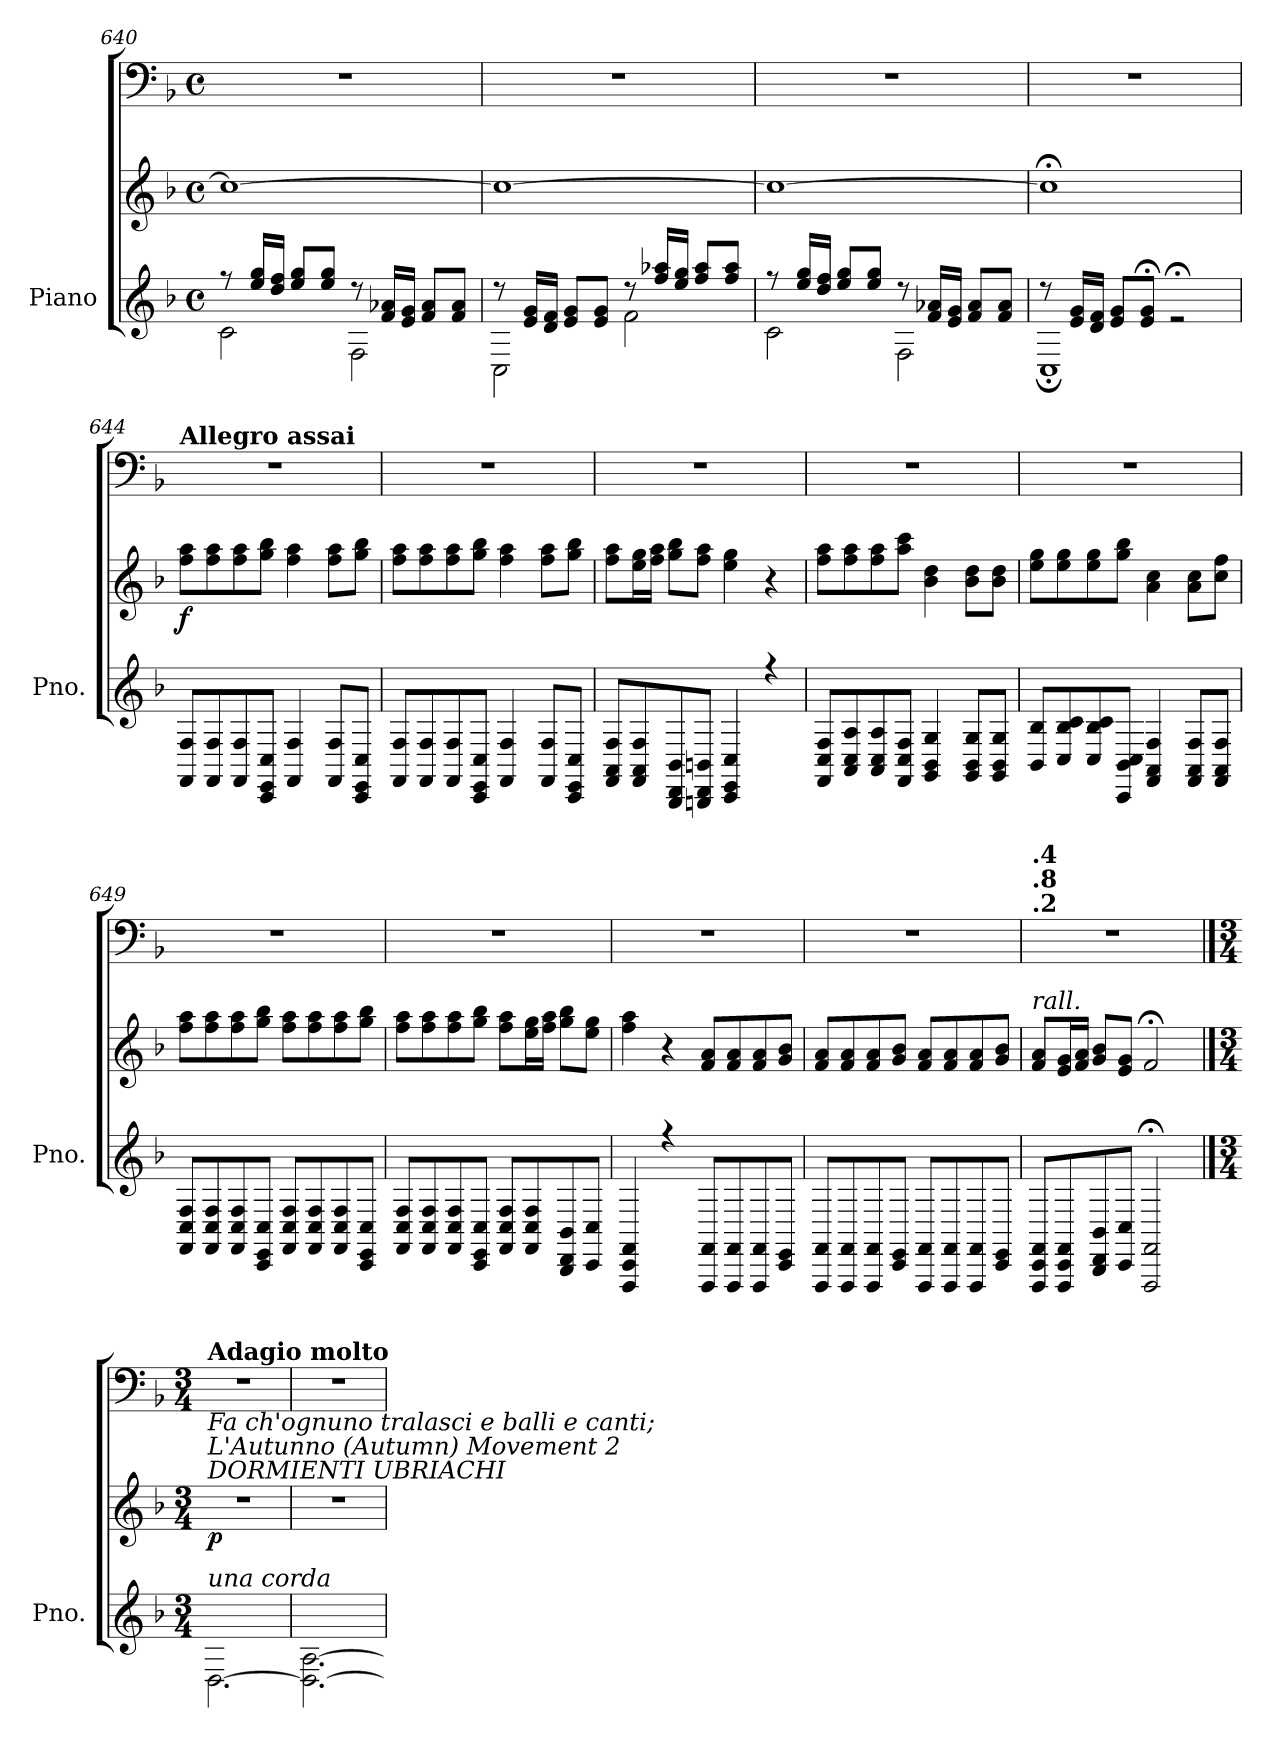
**kern	**kern	**kern	**dynam
*part1	*part1	*part1	*part1
*staff3	*staff2	*staff1	*staff1/2/3
*I"Piano	*	*	*
*I'Pno.	*	*	*
*clefG2	*clefG2	*clefF4	*
*k[b-]	*k[b-]	*k[b-]	*
*M4/4	*M4/4	*M4/4	*
*met(c)	*met(c)	*met(c)	*
=640	=640	=640	=640
*^	*	*	*
8r	2c\	1cc_	1r	.
16ee/ 16gg/LL	.	.	.	.
16dd/ 16ff/JJ	.	.	.	.
8ee/ 8gg/L	.	.	.	.
8ee/ 8gg/J	.	.	.	.
8r	2F\	.	.	.
16f/ 16a-X/LL	.	.	.	.
16e/ 16g/JJ	.	.	.	.
8f/ 8a-/L	.	.	.	.
8f/ 8a-/J	.	.	.	.
=641	=641	=641	=641	=641
8r	2C\	1cc_	1r	.
16e/ 16g/LL	.	.	.	.
16d/ 16f/JJ	.	.	.	.
8e/ 8g/L	.	.	.	.
8e/ 8g/J	.	.	.	.
8r	2f\	.	.	.
16ff/ 16aa-X/LL	.	.	.	.
16ee/ 16gg/JJ	.	.	.	.
8ff/ 8aa-/L	.	.	.	.
8ff/ 8aa-/J	.	.	.	.
=642	=642	=642	=642	=642
8r	2c\	1cc_	1r	.
16ee/ 16gg/LL	.	.	.	.
16dd/ 16ff/JJ	.	.	.	.
8ee/ 8gg/L	.	.	.	.
8ee/ 8gg/J	.	.	.	.
8r	2F\	.	.	.
16f/ 16a-X/LL	.	.	.	.
16e/ 16g/JJ	.	.	.	.
8f/ 8a-/L	.	.	.	.
8f/ 8a-/J	.	.	.	.
!!LO:LB:g=z
=643	=643	=643	=643	=643
8r	1C;	1cc;<]	1r	.
16e/ 16g/LL	.	.	.	.
16d/ 16f/JJ	.	.	.	.
8e/ 8g/L	.	.	.	.
8e/;< 8g/;<J	.	.	.	.
2r;<e	.	.	.	.
=644	=644	=644	=644	=644
!	!	!	!LO:TX:a:B:t=Allegro assai	!
!	!	!	!	!LO:DY:b=2
8FF/ 8F/L	1ryy	8ff\ 8aa\L	1r	f
8FF/ 8F/	.	8ff\ 8aa\	.	.
8FF/ 8F/	.	8ff\ 8aa\	.	.
8CC/ 8EE/ 8C/J	.	8gg\ 8bb-\J	.	.
4FF/ 4F/	.	4ff\ 4aa\	.	.
8FF/ 8F/L	.	8ff\ 8aa\L	.	.
8CC/ 8EE/ 8C/J	.	8gg\ 8bb-\J	.	.
=645	=645	=645	=645	=645
8FF/ 8F/L	1ryy	8ff\ 8aa\L	1r	.
8FF/ 8F/	.	8ff\ 8aa\	.	.
8FF/ 8F/	.	8ff\ 8aa\	.	.
8CC/ 8EE/ 8C/J	.	8gg\ 8bb-\J	.	.
4FF/ 4F/	.	4ff\ 4aa\	.	.
8FF/ 8F/L	.	8ff\ 8aa\L	.	.
8CC/ 8EE/ 8C/J	.	8gg\ 8bb-\J	.	.
=646	=646	=646	=646	=646
8FF/ 8AA/ 8F/L	1ryy	8ff\ 8aa\L	1r	.
8FF/ 8AA/ 8F/	.	16ee\ 16gg\L	.	.
.	.	16ff\ 16aa\JJ	.	.
8BBB-/ 8DD/ 8BB-/	.	8gg\ 8bb-\L	.	.
8BBBn/ 8DD/ 8BBn/J	.	8ff\ 8aa\J	.	.
4CC/ 4EE/ 4C/	.	4ee\ 4gg\	.	.
4r	.	4r	.	.
!!LO:PB:g=z
=647	=647	=647	=647	=647
8FF/ 8C/ 8F/L	1ryy	8ff\ 8aa\L	1r	.
8AA/ 8C/ 8A/	.	8ff\ 8aa\	.	.
8AA/ 8C/ 8A/	.	8ff\ 8aa\	.	.
8FF/ 8C/ 8F/J	.	8aa\ 8ccc\J	.	.
4GG/ 4BB-/ 4G/	.	4b-\ 4dd\	.	.
8GG/ 8BB-/ 8G/L	.	8b-\ 8dd\L	.	.
8GG/ 8BB-/ 8G/J	.	8b-\ 8dd\J	.	.
=648	=648	=648	=648	=648
8BB-/ 8B-/L	1ryy	8ee\ 8gg\L	1r	.
8C/ 8B-/ 8c/	.	8ee\ 8gg\	.	.
8C/ 8B-/ 8c/	.	8ee\ 8gg\	.	.
8CC/ 8BB-/ 8C/J	.	8gg\ 8bb-\J	.	.
4FF/ 4AA/ 4F/	.	4a\ 4cc\	.	.
8FF/ 8AA/ 8F/L	.	8a\ 8cc\L	.	.
8FF/ 8AA/ 8F/J	.	8cc\ 8ff\J	.	.
=649	=649	=649	=649	=649
8FF/ 8C/ 8F/L	1ryy	8ff\ 8aa\L	1r	.
8FF/ 8C/ 8F/	.	8ff\ 8aa\	.	.
8FF/ 8C/ 8F/	.	8ff\ 8aa\	.	.
8CC/ 8EE/ 8C/J	.	8gg\ 8bb-\J	.	.
8FF/ 8C/ 8F/L	.	8ff\ 8aa\L	.	.
8FF/ 8C/ 8F/	.	8ff\ 8aa\	.	.
8FF/ 8C/ 8F/	.	8ff\ 8aa\	.	.
8CC/ 8EE/ 8C/J	.	8gg\ 8bb-\J	.	.
=650	=650	=650	=650	=650
8FF/ 8C/ 8F/L	1ryy	8ff\ 8aa\L	1r	.
8FF/ 8C/ 8F/	.	8ff\ 8aa\	.	.
8FF/ 8C/ 8F/	.	8ff\ 8aa\	.	.
8CC/ 8EE/ 8C/J	.	8gg\ 8bb-\J	.	.
8FF/ 8C/ 8F/L	.	8ff\ 8aa\L	.	.
8FF/ 8C/ 8F/	.	16ee\ 16gg\L	.	.
.	.	16ff\ 16aa\JJ	.	.
8BBB-/ 8DD/ 8BB-/	.	8gg\ 8bb-\L	.	.
8CC/ 8C/J	.	8ee\ 8gg\J	.	.
!!LO:LB:g=z
=651	=651	=651	=651	=651
4FFF/ 4CC/ 4FF/	1ryy	4ff\ 4aa\	1r	.
4r	.	4r	.	.
8FFF/ 8FF/L	.	8f/ 8a/L	.	.
8FFF/ 8FF/	.	8f/ 8a/	.	.
8FFF/ 8FF/	.	8f/ 8a/	.	.
8CC/ 8EE/J	.	8g/ 8b-/J	.	.
=652	=652	=652	=652	=652
8FFF/ 8FF/L	1ryy	8f/ 8a/L	1r	.
8FFF/ 8FF/	.	8f/ 8a/	.	.
8FFF/ 8FF/	.	8f/ 8a/	.	.
8CC/ 8EE/J	.	8g/ 8b-/J	.	.
8FFF/ 8FF/L	.	8f/ 8a/L	.	.
8FFF/ 8FF/	.	8f/ 8a/	.	.
8FFF/ 8FF/	.	8f/ 8a/	.	.
8CC/ 8EE/J	.	8g/ 8b-/J	.	.
=653	=653	=653	=653	=653
*	*	*	*MM108	*
!	!	!	!LO:TX:a:B:t=.2	!
!	!	!	!LO:TX:a:B:t=.8	!
!	!	!	!LO:TX:a:B:t=.4	!
!	!	!LO:TX:a:i:t=rall.	!	!
8FFF/ 8CC/ 8FF/L	1ryy	8f/ 8a/L	1r	.
*	*	*	*MM105	*
8FFF/ 8CC/ 8FF/	.	16e/ 16g/L	.	.
*	*	*	*MM102	*
.	.	16f/ 16a/JJ	.	.
*	*	*	*MM98	*
8BBB-/ 8DD/ 8BB-/	.	8g/ 8b-/L	.	.
*	*	*	*MM90	*
8CC/ 8C/J	.	8e/ 8g/J	.	.
*	*	*	*MM80	*
2FFF/;< 2FF/;<	.	2f;</	.	.
!!LO:PB:g=z
==654	==654	==654	==654	==654
*M3/4	*	*M3/4	*M3/4	*
!	!	!	!LO:TX:a:B:t=Adagio molto	!
!	!	!LO:TX:a:i:t=DORMIENTI UBRIACHI	!	!
!	!	!LO:TX:a:i:t=L'Autunno (Autumn) Movement 2	!	!
!	!	!LO:TX:a:i:t=Fa ch'ognuno tralasci e balli e canti;	!	!
!LO:TX:a:i:t=una corda	!	!	!	!
!	!	!	!	!LO:DY:b=2
[2.D\	2.ryy	2.r	2.r	p
=655	=655	=655	=655	=655
2.D\_ [2.A\	2.ryy	2.r	2.r	.
*v	*v	*	*	*
=	=	=	=
*-	*-	*-	*-
